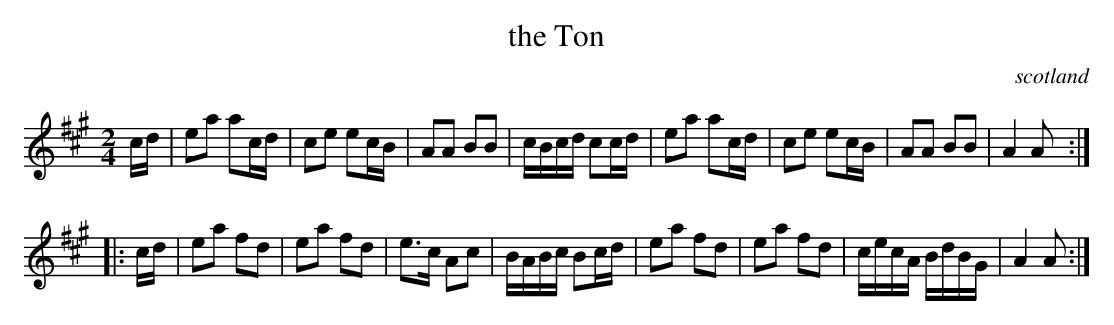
X:1
T:the Ton
O:scotland
M:2/4
K:A
cd|\
e2a2 a2cd|c2e2 e2cB|A2A2 B2B2|cBcd c2cd|\
e2a2 a2cd|c2e2 e2cB|A2A2 B2B2|A4 A2:|
|:cd|\
e2a2 f2d2|e2a2 f2d2|e3c A2c2|BABc B2cd|\
e2a2 f2d2|e2a2 f2d2|cecA BdBG| A4 A2:|
